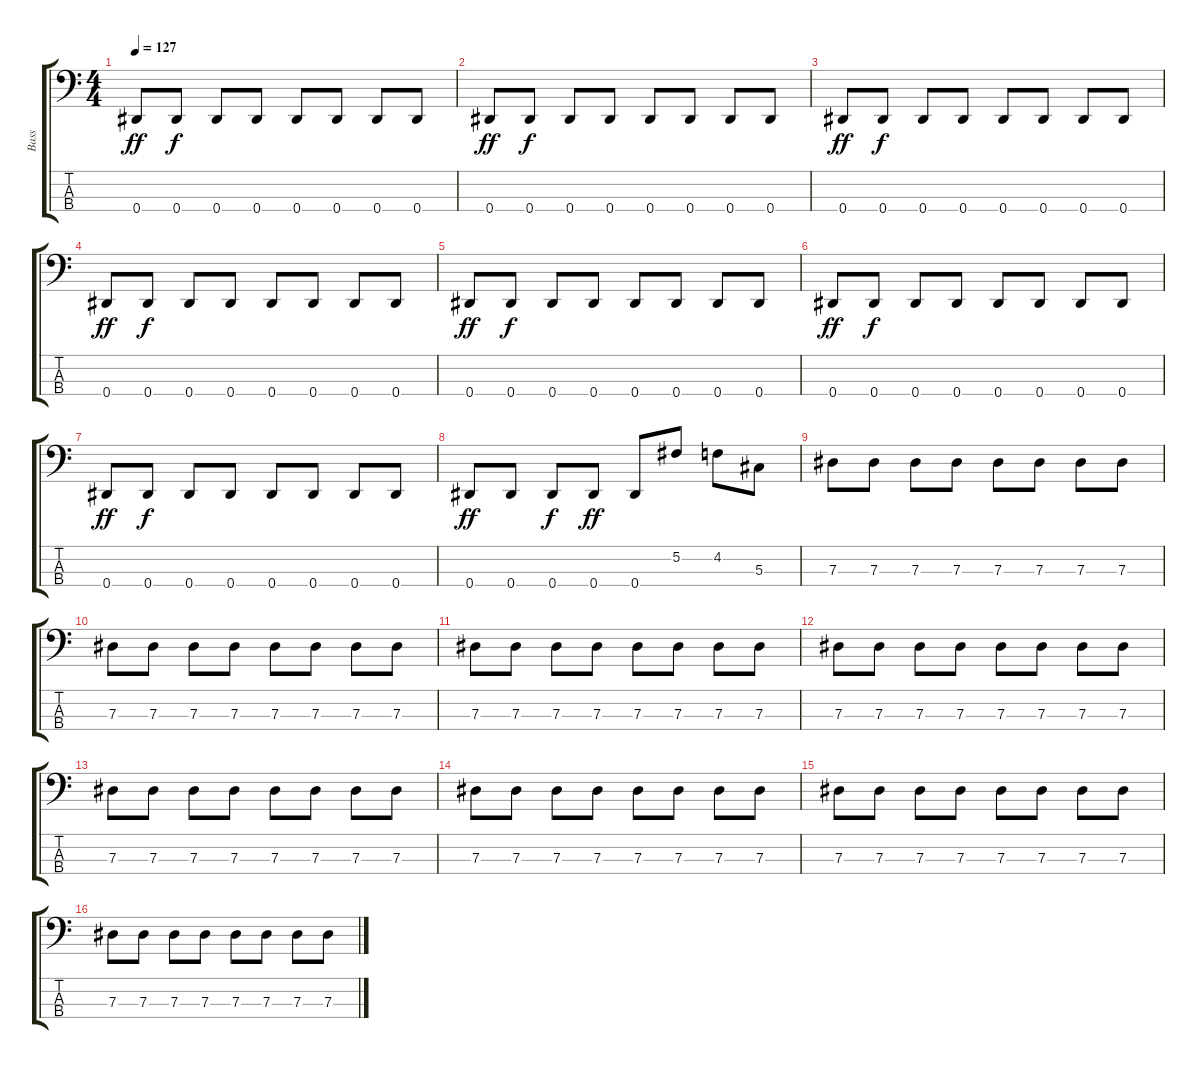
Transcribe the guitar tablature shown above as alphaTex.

\track ("Bass" "Bass") {instrument electricbassfinger}
\staff {score tabs}
\tuning (Gb2 Db2 Ab1 Eb1) {hide}
\ts (4 4)
\tempo 127
\clef f4
\ks c
0.4.8{dy ff} 0.4.8{dy f} 0.4.8 0.4.8 0.4.8 0.4.8 0.4.8 0.4.8 |
0.4.8{dy ff} 0.4.8{dy f} 0.4.8 0.4.8 0.4.8 0.4.8 0.4.8 0.4.8 |
0.4.8{dy ff} 0.4.8{dy f} 0.4.8 0.4.8 0.4.8 0.4.8 0.4.8 0.4.8 |
0.4.8{dy ff} 0.4.8{dy f} 0.4.8 0.4.8 0.4.8 0.4.8 0.4.8 0.4.8 |
0.4.8{dy ff} 0.4.8{dy f} 0.4.8 0.4.8 0.4.8 0.4.8 0.4.8 0.4.8 |
0.4.8{dy ff} 0.4.8{dy f} 0.4.8 0.4.8 0.4.8 0.4.8 0.4.8 0.4.8 |
0.4.8{dy ff} 0.4.8{dy f} 0.4.8 0.4.8 0.4.8 0.4.8 0.4.8 0.4.8 |
0.4.8{dy ff} 0.4.8 0.4.8{dy f} 0.4.8{dy ff} 0.4.8 5.2.8 4.2.8 5.3.8 |
7.3.8 7.3.8 7.3.8 7.3.8 7.3.8 7.3.8 7.3.8 7.3.8 |
7.3.8 7.3.8 7.3.8 7.3.8 7.3.8 7.3.8 7.3.8 7.3.8 |
7.3.8 7.3.8 7.3.8 7.3.8 7.3.8 7.3.8 7.3.8 7.3.8 |
7.3.8 7.3.8 7.3.8 7.3.8 7.3.8 7.3.8 7.3.8 7.3.8 |
7.3.8 7.3.8 7.3.8 7.3.8 7.3.8 7.3.8 7.3.8 7.3.8 |
7.3.8 7.3.8 7.3.8 7.3.8 7.3.8 7.3.8 7.3.8 7.3.8 |
7.3.8 7.3.8 7.3.8 7.3.8 7.3.8 7.3.8 7.3.8 7.3.8 |
7.3.8 7.3.8 7.3.8 7.3.8 7.3.8 7.3.8 7.3.8 7.3.8
